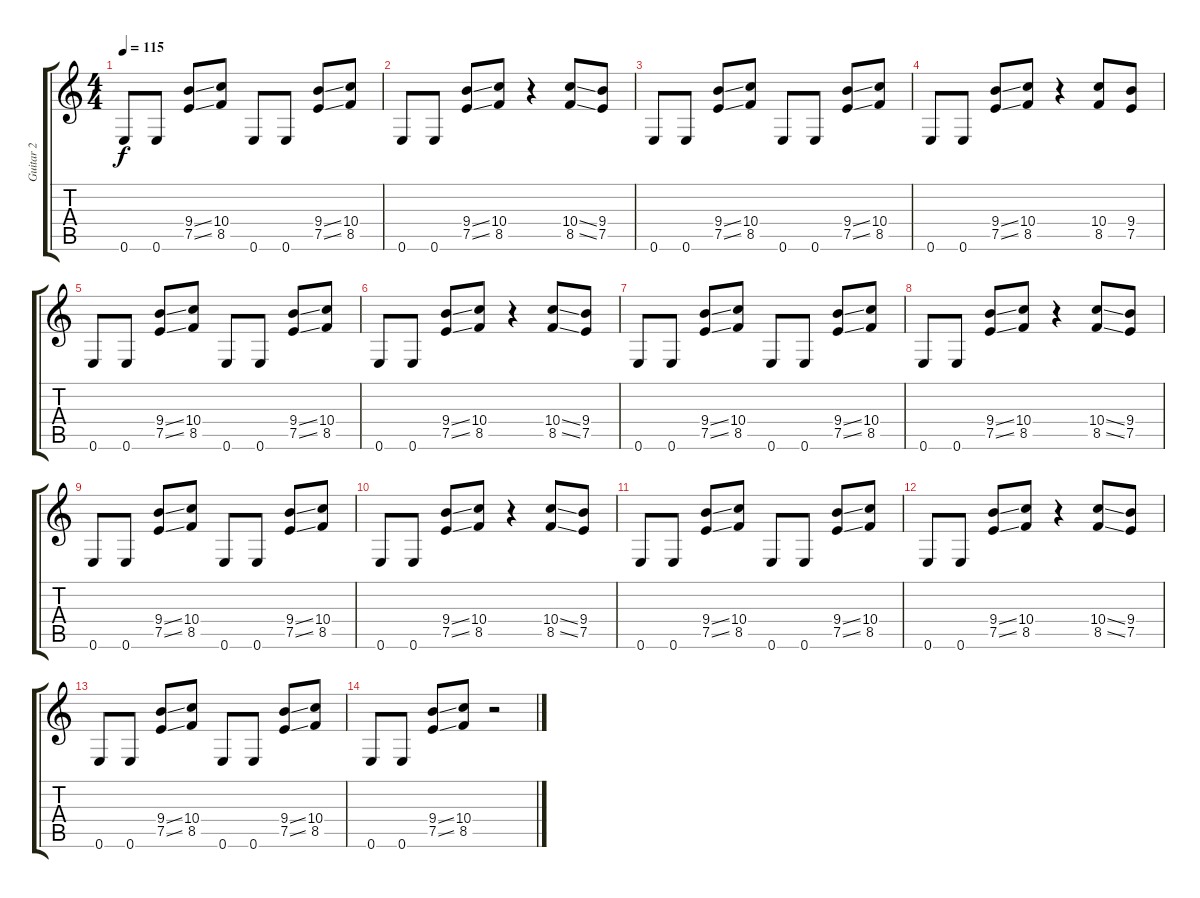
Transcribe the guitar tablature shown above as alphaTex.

\track ("Guitar 2" "Guitar 2") {instrument distortionguitar}
\staff {score tabs}
\tuning (E4 B3 G3 D3 A2 E2) {hide}
\ts (4 4)
\tempo 115
\clef g2
\ks c
0.6.8{dy f} 0.6.8 (9.4{ss} 7.5{ss}).8 (10.4 8.5).8 0.6.8 0.6.8 (9.4{ss} 7.5{ss}).8 (10.4 8.5).8 |
0.6.8 0.6.8 (9.4{ss} 7.5{ss}).8 (10.4 8.5).8 r.4 (10.4{ss} 8.5{ss}).8 (9.4 7.5).8 |
0.6.8 0.6.8 (9.4{ss} 7.5{ss}).8 (10.4 8.5).8 0.6.8 0.6.8 (9.4{ss} 7.5{ss}).8 (10.4 8.5).8 |
0.6.8 0.6.8 (9.4{ss} 7.5{ss}).8 (10.4 8.5).8 r.4 (10.4 8.5).8 (9.4 7.5).8 |
0.6.8 0.6.8 (9.4{ss} 7.5{ss}).8 (10.4 8.5).8 0.6.8 0.6.8 (9.4{ss} 7.5{ss}).8 (10.4 8.5).8 |
0.6.8 0.6.8 (9.4{ss} 7.5{ss}).8 (10.4 8.5).8 r.4 (10.4{ss} 8.5{ss}).8 (9.4 7.5).8 |
0.6.8 0.6.8 (9.4{ss} 7.5{ss}).8 (10.4 8.5).8 0.6.8 0.6.8 (9.4{ss} 7.5{ss}).8 (10.4 8.5).8 |
0.6.8 0.6.8 (9.4{ss} 7.5{ss}).8 (10.4 8.5).8 r.4 (10.4{ss} 8.5{ss}).8 (9.4 7.5).8 |
0.6.8 0.6.8 (9.4{ss} 7.5{ss}).8 (10.4 8.5).8 0.6.8 0.6.8 (9.4{ss} 7.5{ss}).8 (10.4 8.5).8 |
0.6.8 0.6.8 (9.4{ss} 7.5{ss}).8 (10.4 8.5).8 r.4 (10.4{ss} 8.5{ss}).8 (9.4 7.5).8 |
0.6.8 0.6.8 (9.4{ss} 7.5{ss}).8 (10.4 8.5).8 0.6.8 0.6.8 (9.4{ss} 7.5{ss}).8 (10.4 8.5).8 |
0.6.8 0.6.8 (9.4{ss} 7.5{ss}).8 (10.4 8.5).8 r.4 (10.4{ss} 8.5{ss}).8 (9.4 7.5).8 |
0.6.8 0.6.8 (9.4{ss} 7.5{ss}).8 (10.4 8.5).8 0.6.8 0.6.8 (9.4{ss} 7.5{ss}).8 (10.4 8.5).8 |
0.6.8 0.6.8 (9.4{ss} 7.5{ss}).8 (10.4 8.5).8 r.2
